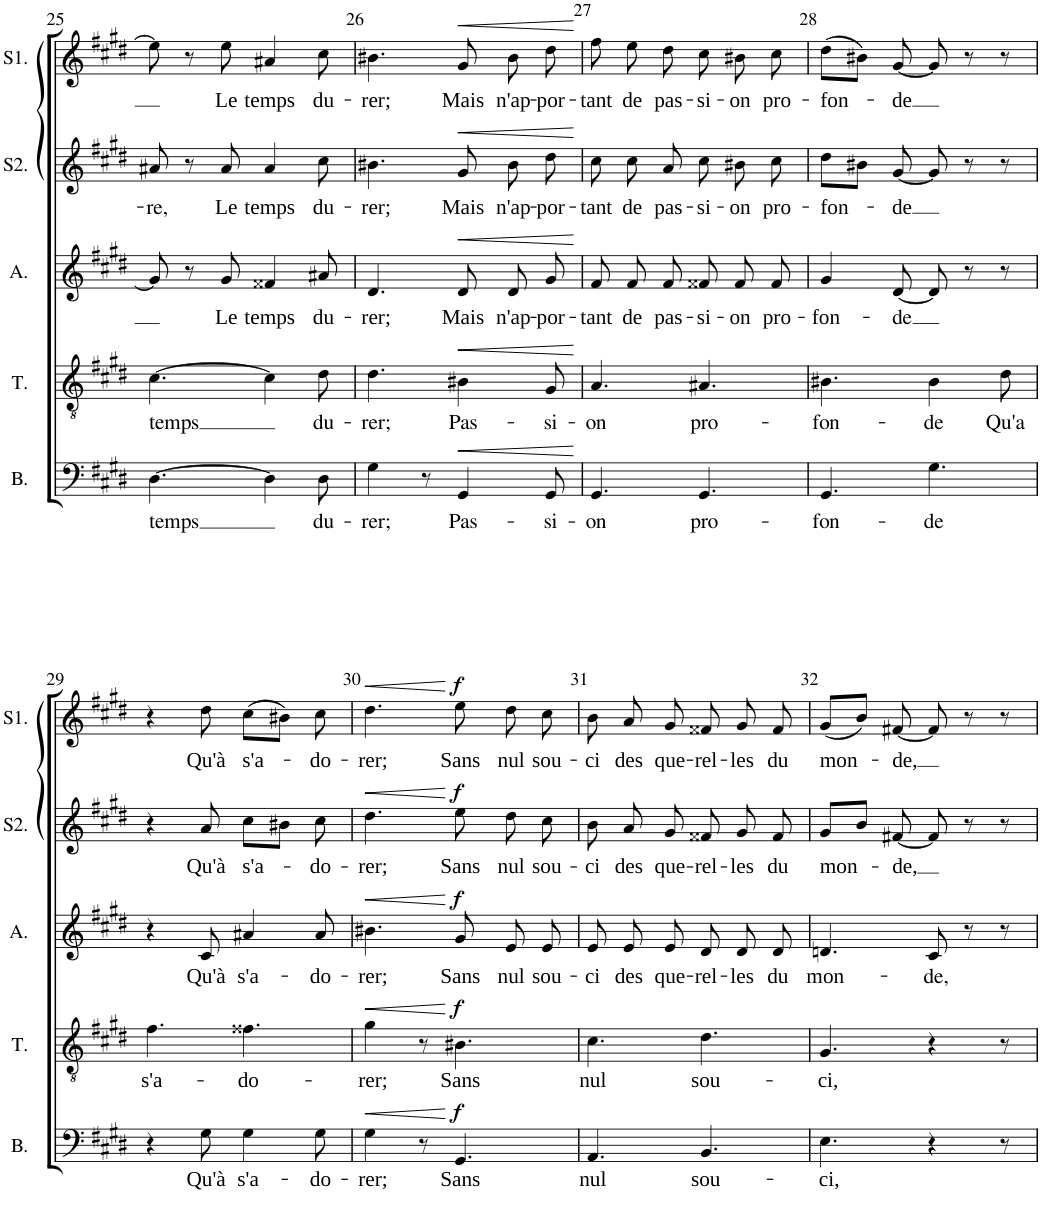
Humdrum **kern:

**kern	**text	**dynam	**kern	**text	**dynam	**kern	**text	**dynam	**kern	**text	**dynam	**kern	**text	**dynam
*part5	*part5	*part5	*part4	*part4	*part4	*part3	*part3	*part3	*part2	*part2	*part2	*part1	*part1	*part1
*staff5	*staff5	*staff5	*staff4	*staff4	*staff4	*staff3	*staff3	*staff3	*staff2	*staff2	*staff2	*staff1	*staff1	*staff1
*I"Basse	*	*	*I"Tenor	*	*	*I"Alto	*	*	*I"Soprano2	*	*	*I"Soprano1	*	*
*I'B.	*	*	*I'T.	*	*	*I'A.	*	*	*I'S2.	*	*	*I'S1.	*	*
!!LO:PB:g=z
*clefF4	*	*	*clefGv2	*	*	*clefG2	*	*	*clefG2	*	*	*clefG2	*	*
*k[f#c#g#d#]	*	*	*k[f#c#g#d#]	*	*	*k[f#c#g#d#]	*	*	*k[f#c#g#d#]	*	*	*k[f#c#g#d#]	*	*
*M6/8	*	*	*M6/8	*	*	*M6/8	*	*	*M6/8	*	*	*M6/8	*	*
=25	=25	=25	=25	=25	=25	=25	=25	=25	=25	=25	=25	=25	=25	=25
!	!LO:LY:b	!	!	!LO:LY:b	!	!	!	!	!	!LO:LY:b	!	!	!	!
[4.D#\	temps	.	[4.c#\	temps	.	8g#/]	.	.	8a#X/	re,	.	8ee\]	.	.
.	.	.	.	.	.	8r	.	.	8r	.	.	8r	.	.
!	!	!	!	!	!	!	!LO:LY:b	!	!	!LO:LY:b	!	!	!LO:LY:b	!
.	.	.	.	.	.	8g#/	Le	.	8a#/	Le	.	8ee\	Le	.
!	!	!	!	!	!	!	!LO:LY:b	!	!	!LO:LY:b	!	!	!LO:LY:b	!
4D#\]	.	.	4c#\]	.	.	4f##X/	temps	.	4a#/	temps	.	4a#X/	temps	.
!	!LO:LY:b	!	!	!LO:LY:b	!	!	!LO:LY:b	!	!	!LO:LY:b	!	!	!LO:LY:b	!
8D#\	du-	.	8d#\	du-	.	8a#X/	du-	.	8cc#\	du-	.	8cc#\	du-	.
=26	=26	=26	=26	=26	=26	=26	=26	=26	=26	=26	=26	=26	=26	=26
!	!LO:LY:b	!	!	!LO:LY:b	!	!	!LO:LY:b	!	!	!LO:LY:b	!	!	!LO:LY:b	!
4G#\	-rer;	.	4.d#\	-rer;	.	4.d#/	-rer;	.	4.b#X\	-rer;	.	4.b#X\	-rer;	.
8r	.	.	.	.	.	.	.	.	.	.	.	.	.	.
!	!LO:LY:b	!LO:HP:b	!	!LO:LY:b	!LO:HP:b	!	!LO:LY:b	!LO:HP:b	!	!LO:LY:b	!LO:HP:b	!	!LO:LY:b	!LO:HP:b
4GG#/	Pas-	<	4B#X\	Pas-	<	8d#/L	Mais	<	8g#/	Mais	<	8g#/	Mais	<
!	!	!	!	!	!	!	!LO:LY:b	!	!	!LO:LY:b	!	!	!LO:LY:b	!
.	.	.	.	.	.	8d#/	n'ap-	.	8b#\	n'ap-	.	8b#\	n'ap-	.
!	!LO:LY:b	!	!	!LO:LY:b	!	!	!LO:LY:b	!	!	!LO:LY:b	!	!	!LO:LY:b	!
8GG#/	-si-	.	8G#/	-si-	.	8g#/J	-por-	.	8dd#\	-por-	.	8dd#\	-por-	.
.	.	[	.	.	[	.	.	[	.	.	[	.	.	[
=27	=27	=27	=27	=27	=27	=27	=27	=27	=27	=27	=27	=27	=27	=27
!	!LO:LY:b	!	!	!LO:LY:b	!	!	!LO:LY:b	!	!	!LO:LY:b	!	!	!LO:LY:b	!
4.GG#/	-on	.	4.A/	-on	.	8f#/L	-tant	.	8cc#\	-tant	.	8ff#\	-tant	.
!	!	!	!	!	!	!	!LO:LY:b	!	!	!LO:LY:b	!	!	!LO:LY:b	!
.	.	.	.	.	.	8f#/	de	.	8cc#\	de	.	8ee\	de	.
!	!	!	!	!	!	!	!LO:LY:b	!	!	!LO:LY:b	!	!	!LO:LY:b	!
.	.	.	.	.	.	8f#/J	pas-	.	8a/	pas-	.	8dd#\	pas-	.
!	!LO:LY:b	!	!	!LO:LY:b	!	!	!LO:LY:b	!	!	!LO:LY:b	!	!	!LO:LY:b	!
4.GG#/	pro-	.	4.A#X/	pro-	.	8f##X/L	-si-	.	8cc#\	-si-	.	8cc#\	-si-	.
!	!	!	!	!	!	!	!LO:LY:b	!	!	!LO:LY:b	!	!	!LO:LY:b	!
.	.	.	.	.	.	8f##/	-on	.	8b#X\	-on	.	8b#X\	-on	.
!	!	!	!	!	!	!	!LO:LY:b	!	!	!LO:LY:b	!	!	!LO:LY:b	!
.	.	.	.	.	.	8f##/J	pro-	.	8cc#\	pro-	.	8cc#\	pro-	.
=28	=28	=28	=28	=28	=28	=28	=28	=28	=28	=28	=28	=28	=28	=28
!	!LO:LY:b	!	!	!LO:LY:b	!	!	!LO:LY:b	!	!	!LO:LY:b	!	!	!LO:LY:b	!
4.GG#/	-fon-	.	4.B#X\	-fon-	.	4g#/	-fon-	.	8dd#\L	-fon-	.	(8dd#\L	-fon-	.
.	.	.	.	.	.	.	.	.	8b#X\J	.	.	8b#X\J)	.	.
!	!	!	!	!	!	!	!LO:LY:b	!	!	!LO:LY:b	!	!	!LO:LY:b	!
.	.	.	.	.	.	[8d#/	-de	.	[8g#/	-de	.	[8g#/	-de	.
!	!LO:LY:b	!	!	!LO:LY:b	!	!	!	!	!	!	!	!	!	!
4.G#\	-de	.	4B#\	-de	.	8d#/]	.	.	8g#/]	.	.	8g#/]	.	.
.	.	.	.	.	.	8r	.	.	8r	.	.	8r	.	.
!	!	!	!	!LO:LY:b	!	!	!	!	!	!	!	!	!	!
.	.	.	8d#\	Qu'a	.	8r	.	.	8r	.	.	8r	.	.
!!LO:LB:g=z
=29	=29	=29	=29	=29	=29	=29	=29	=29	=29	=29	=29	=29	=29	=29
!	!	!	!	!LO:LY:b	!	!	!	!	!	!	!	!	!	!
4r	.	.	4.f#\	s'a-	.	4r	.	.	4r	.	.	4r	.	.
!	!LO:LY:b	!	!	!	!	!	!LO:LY:b	!	!	!LO:LY:b	!	!	!LO:LY:b	!
8G#\	Qu'à	.	.	.	.	8c#/	Qu'à	.	8a/	Qu'à	.	8dd#\	Qu'à	.
!	!LO:LY:b	!	!	!LO:LY:b	!	!	!LO:LY:b	!	!	!LO:LY:b	!	!	!LO:LY:b	!
4G#\	s'a-	.	4.f##X\	-do-	.	4a#X/	s'a-	.	8cc#\L	s'a-	.	(8cc#\L	s'a-	.
.	.	.	.	.	.	.	.	.	8b#X\J	.	.	8b#X\J)	.	.
!	!LO:LY:b	!	!	!	!	!	!LO:LY:b	!	!	!LO:LY:b	!	!	!LO:LY:b	!
8G#\	-do-	.	.	.	.	8a#/	-do-	.	8cc#\	-do-	.	8cc#\	-do-	.
=30	=30	=30	=30	=30	=30	=30	=30	=30	=30	=30	=30	=30	=30	=30
!	!LO:LY:b	!LO:HP:b	!	!LO:LY:b	!LO:HP:b	!	!LO:LY:b	!LO:HP:b	!	!LO:LY:b	!LO:HP:b	!	!LO:LY:b	!LO:HP:b
4G#\	-rer;	<	4g#\	-rer;	<	4.b#X\	-rer;	<	4.dd#\	-rer;	<	4.dd#\	-rer;	<
8r	.	.	8r	.	.	.	.	.	.	.	.	.	.	.
!	!LO:LY:b	!LO:DY:n=1:a	!	!LO:LY:b	!LO:DY:n=1:a	!	!LO:LY:b	!LO:DY:n=1:a	!	!LO:LY:b	!LO:DY:n=1:a	!	!LO:LY:b	!LO:DY:n=1:a
4.GG#/	Sans	[ f	4.B#X\	Sans	[ f	8g#/L	Sans	[ f	8ee\	Sans	[ f	8ee\	Sans	[ f
!	!	!	!	!	!	!	!LO:LY:b	!	!	!LO:LY:b	!	!	!LO:LY:b	!
.	.	.	.	.	.	8e/	nul	.	8dd#\	nul	.	8dd#\	nul	.
!	!	!	!	!	!	!	!LO:LY:b	!	!	!LO:LY:b	!	!	!LO:LY:b	!
.	.	.	.	.	.	8e/J	sou-	.	8cc#\	sou-	.	8cc#\	sou-	.
=31	=31	=31	=31	=31	=31	=31	=31	=31	=31	=31	=31	=31	=31	=31
!	!LO:LY:b	!	!	!LO:LY:b	!	!	!LO:LY:b	!	!	!LO:LY:b	!	!	!LO:LY:b	!
4.AA/	nul	.	4.c#\	nul	.	8e/L	-ci	.	8b\	-ci	.	8b\	-ci	.
!	!	!	!	!	!	!	!LO:LY:b	!	!	!LO:LY:b	!	!	!LO:LY:b	!
.	.	.	.	.	.	8e/	des	.	8a/	des	.	8a/	des	.
!	!	!	!	!	!	!	!LO:LY:b	!	!	!LO:LY:b	!	!	!LO:LY:b	!
.	.	.	.	.	.	8e/J	que-	.	8g#/	que-	.	8g#/	que-	.
!	!LO:LY:b	!	!	!LO:LY:b	!	!	!LO:LY:b	!	!	!LO:LY:b	!	!	!LO:LY:b	!
4.BB/	sou-	.	4.d#\	sou-	.	8d#/L	-rel-	.	8f##X/	-rel-	.	8f##X/	-rel-	.
!	!	!	!	!	!	!	!LO:LY:b	!	!	!LO:LY:b	!	!	!LO:LY:b	!
.	.	.	.	.	.	8d#/	-les	.	8g#/	-les	.	8g#/	-les	.
!	!	!	!	!	!	!	!LO:LY:b	!	!	!LO:LY:b	!	!	!LO:LY:b	!
.	.	.	.	.	.	8d#/J	du	.	8f##/	du	.	8f##/	du	.
=32	=32	=32	=32	=32	=32	=32	=32	=32	=32	=32	=32	=32	=32	=32
!	!LO:LY:b	!	!	!LO:LY:b	!	!	!LO:LY:b	!	!	!LO:LY:b	!	!	!LO:LY:b	!
4.E\	-ci,	.	4.G#/	-ci,	.	4.dn/	mon-	.	8g#/L	mon-	.	(8g#/L	mon-	.
.	.	.	.	.	.	.	.	.	8b/J	.	.	8b/J)	.	.
!	!	!	!	!	!	!	!	!	!	!LO:LY:b	!	!	!LO:LY:b	!
.	.	.	.	.	.	.	.	.	[8f#X/	-de,	.	[8f#X/	-de,	.
!	!	!	!	!	!	!	!LO:LY:b	!	!	!	!	!	!	!
4r	.	.	4r	.	.	8c#/	-de,	.	8f#/]	.	.	8f#/]	.	.
.	.	.	.	.	.	8r	.	.	8r	.	.	8r	.	.
8r	.	.	8r	.	.	8r	.	.	8r	.	.	8r	.	.
=	=	=	=	=	=	=	=	=	=	=	=	=	=	=
*-	*-	*-	*-	*-	*-	*-	*-	*-	*-	*-	*-	*-	*-	*-
